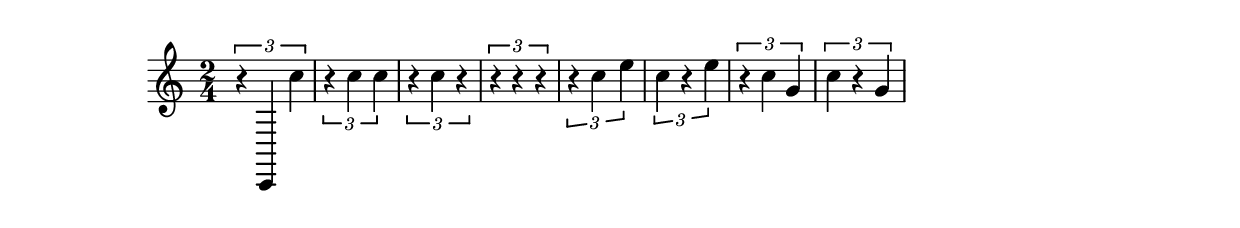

\version "2.14.0"
\header {

  texidoc = "Tuplets may contain rests. "

}


\context Voice  \relative c'' {
  \time 2/4
  \times 2/3 { r c,,, c''' }
  \times 2/3 { r c c  }
  \times 2/3 { r c r }
  \times 2/3 { r r r }
  \times 2/3 { r c e }
  \times 2/3 { c r e }
  \times 2/3 { r c g }
  \times 2/3 { c r g }
}



